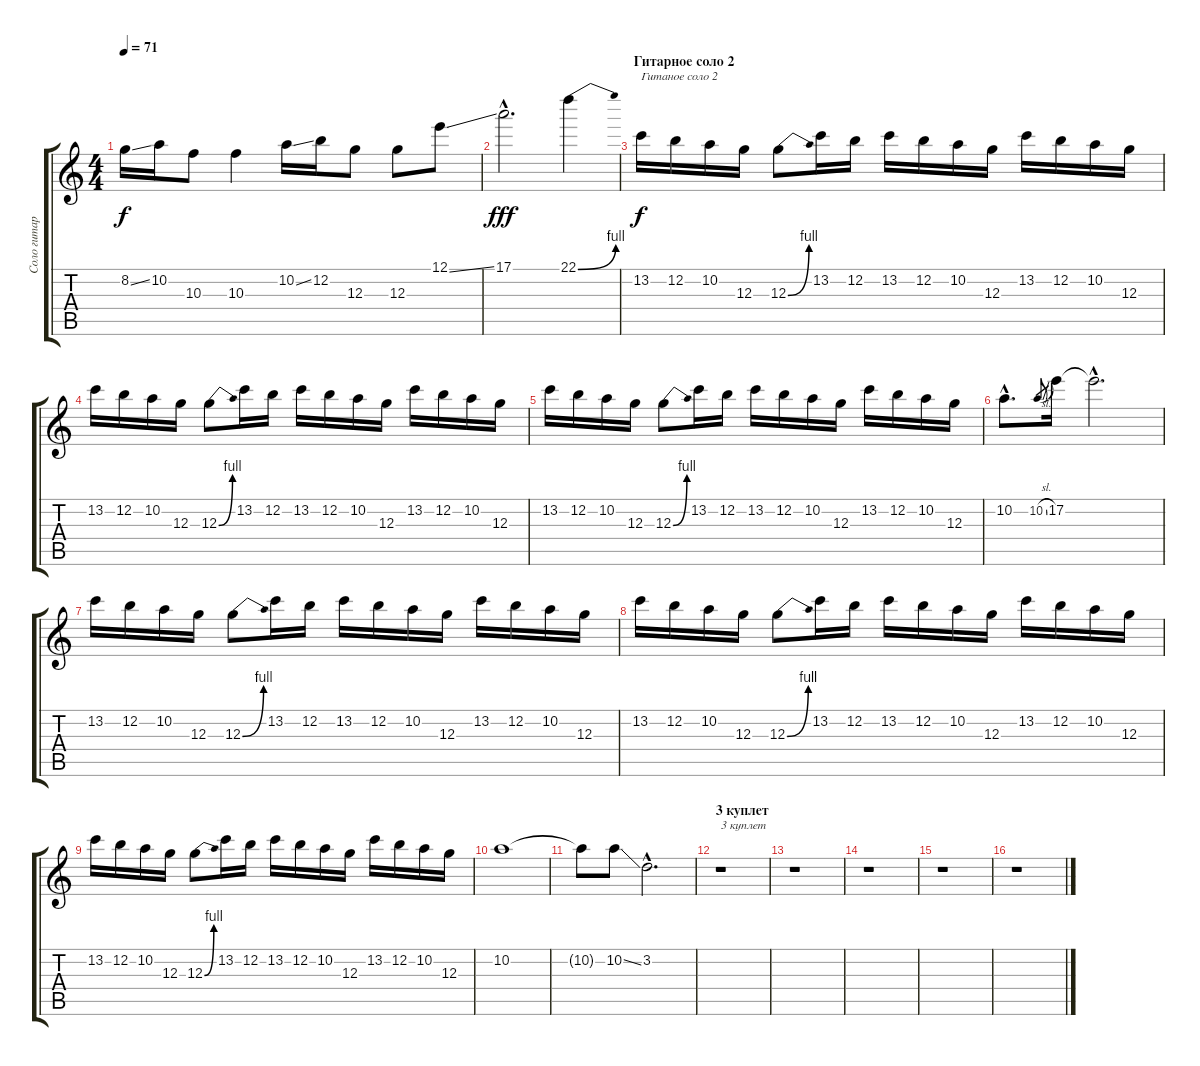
\track ("Соло гитара (dist 1)" "Соло гитар") {instrument distortionguitar}
\staff {score tabs}
\tuning (E4 B3 G3 D3 A2 E2) {hide}
\ts (4 4)
\tempo 71
\clef g2
\ks c
8.2{ss}.16{dy f} 10.2.16 10.3.8 10.3.4 10.2{ss}.16 12.2.16 12.3.8 12.3.8 12.1{ss}.8 |
17.1{hac}.2{d dy fff} 22.1{be (bend 0 0 60 4)}.4 |
\section ("" "Гитарное соло 2")
13.2.16{txt "Гитаное соло 2" dy f} 12.2.16 10.2.16 12.3.16 12.3{be (bend 0 0 60 4)}.8 13.2.16 12.2.16 13.2.16 12.2.16 10.2.16 12.3.16 13.2.16 12.2.16 10.2.16 12.3.16 |
13.2.16 12.2.16 10.2.16 12.3.16 12.3{be (bend 0 0 60 4)}.8 13.2.16 12.2.16 13.2.16 12.2.16 10.2.16 12.3.16 13.2.16 12.2.16 10.2.16 12.3.16 |
13.2.16 12.2.16 10.2.16 12.3.16 12.3{be (bend 0 0 60 4)}.8 13.2.16 12.2.16 13.2.16 12.2.16 10.2.16 12.3.16 13.2.16 12.2.16 10.2.16 12.3.16 |
10.2{hac}.8{d} 10.2{sl}.8{gr} 17.2.16 17.2{hac t}.2{d} |
13.2.16 12.2.16 10.2.16 12.3.16 12.3{be (bend 0 0 60 4)}.8 13.2.16 12.2.16 13.2.16 12.2.16 10.2.16 12.3.16 13.2.16 12.2.16 10.2.16 12.3.16 |
13.2.16 12.2.16 10.2.16 12.3.16 12.3{be (bend 0 0 60 4)}.8 13.2.16 12.2.16 13.2.16 12.2.16 10.2.16 12.3.16 13.2.16 12.2.16 10.2.16 12.3.16 |
13.2.16 12.2.16 10.2.16 12.3.16 12.3{be (bend 0 0 60 4)}.8 13.2.16 12.2.16 13.2.16 12.2.16 10.2.16 12.3.16 13.2.16 12.2.16 10.2.16 12.3.16 |
10.2.1 |
10.2{t}.8 10.2{ss}.8 3.2{hac}.2{d} |
\section ("" "3 куплет")
r.1{txt "3 куплет"} |
r.1 |
r.1 |
r.1 |
r.1
